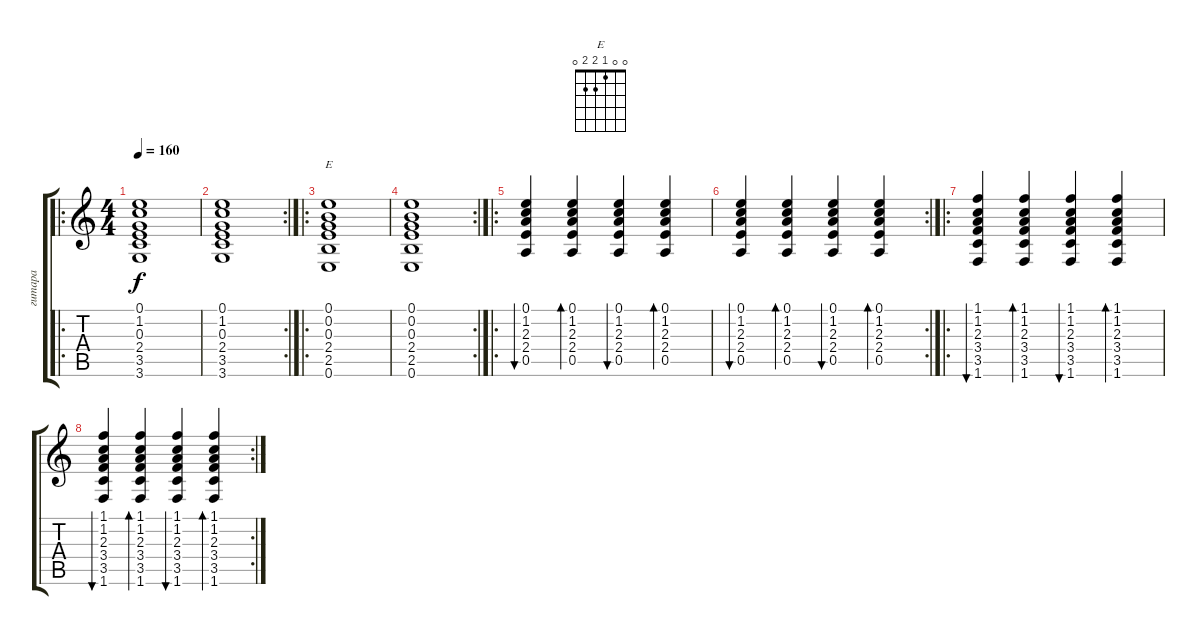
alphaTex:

\track ("гитара" "гитара") {instrument electricguitarjazz}
\staff {score tabs}
\tuning (E4 B3 G3 D3 A2 E2) {hide}
\chord ("E" 0 0 1 2 2 0)
\ro
\ts (4 4)
\tempo 160
\clef g2
\ks c
(0.1 1.2 0.3 2.4 3.5 3.6).1{dy f} |
\rc 2
(0.1 1.2 0.3 2.4 3.5 3.6).1 |
\ro
(0.1 0.2 0.3 2.4 2.5 0.6).1{ch "E"} |
\rc 2
(0.1 0.2 0.3 2.4 2.5 0.6).1 |
\ro
(0.1 1.2 2.3 2.4 0.5).4{bu 60} (0.1 1.2 2.3 2.4 0.5).4{bd 60} (0.1 1.2 2.3 2.4 0.5).4{bu 60} (0.1 1.2 2.3 2.4 0.5).4{bd 60} |
\rc 2
(0.1 1.2 2.3 2.4 0.5).4{bu 60} (0.1 1.2 2.3 2.4 0.5).4{bd 60} (0.1 1.2 2.3 2.4 0.5).4{bu 60} (0.1 1.2 2.3 2.4 0.5).4{bd 60} |
\ro
(1.1 1.2 2.3 3.4 3.5 1.6).4{bu 60} (1.1 1.2 2.3 3.4 3.5 1.6).4{bd 60} (1.1 1.2 2.3 3.4 3.5 1.6).4{bu 60} (1.1 1.2 2.3 3.4 3.5 1.6).4{bd 60} |
\rc 2
(1.1 1.2 2.3 3.4 3.5 1.6).4{bu 60} (1.1 1.2 2.3 3.4 3.5 1.6).4{bd 60} (1.1 1.2 2.3 3.4 3.5 1.6).4{bu 60} (1.1 1.2 2.3 3.4 3.5 1.6).4{bd 60}
